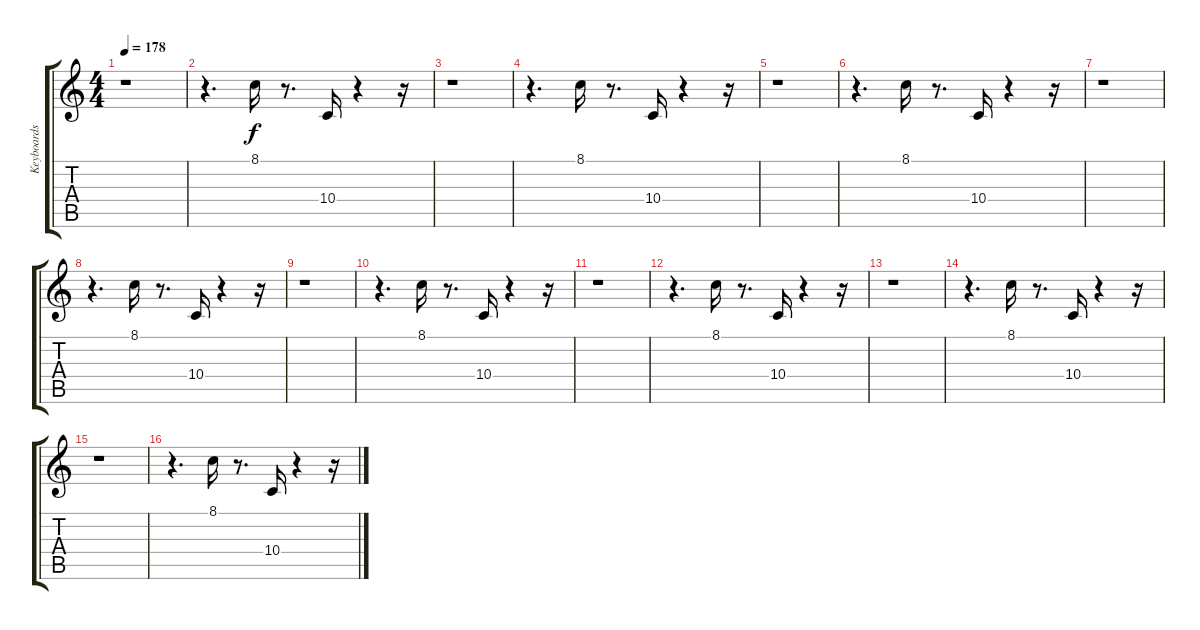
\track ("Keyboards" "Keyboards") {instrument pad3polysynth}
\staff {score tabs}
\tuning (E4 B3 G3 D3 A2 E2) {hide}
\ts (4 4)
\tempo 178
\clef g2
\ks c
r.1{dy f} |
r.4{d} 8.1.16 r.8{d} 10.4.16 r.4 r.16 |
r.1 |
r.4{d} 8.1.16 r.8{d} 10.4.16 r.4 r.16 |
r.1 |
r.4{d} 8.1.16 r.8{d} 10.4.16 r.4 r.16 |
r.1 |
r.4{d} 8.1.16 r.8{d} 10.4.16 r.4 r.16 |
r.1 |
r.4{d} 8.1.16 r.8{d} 10.4.16 r.4 r.16 |
r.1 |
r.4{d} 8.1.16 r.8{d} 10.4.16 r.4 r.16 |
r.1 |
r.4{d} 8.1.16 r.8{d} 10.4.16 r.4 r.16 |
r.1 |
r.4{d} 8.1.16 r.8{d} 10.4.16 r.4 r.16
